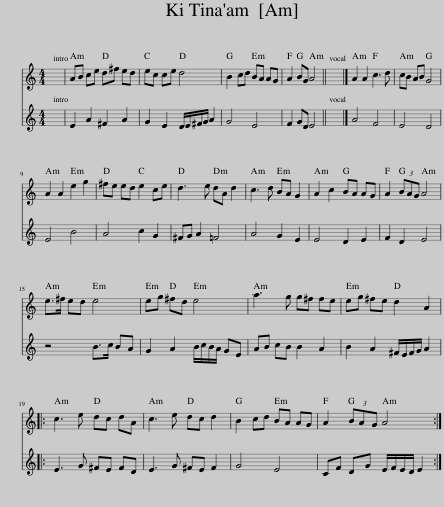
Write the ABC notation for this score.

X:1
%%score 1 2
L:1/8
M:4/4
I:linebreak $
K:C
V:1 treble
V:2 treble
V:1
 x8 | AB ce d^f ed | ec ce d4 | B2 cd BA AG | A2 BG A4 || %5
 x8 |] A2 A2 c3 d | cB AB G4 |$ A2 A2 e2 g2 | ^fe ed e2 ce | %10
 d3 e dA d2 | c3 d BA G2 | A2 c2 BA AG | A2 (3BAG A4 |$ e>^f ed e4 | %15
 eg ^fd e4 | a3 g g^f fe | eg ^fe d2 A2 |:$ c3 e dc dA | c3 e dc d2 | %20
 B2 cd BA AG | A2 (3BAG A4 :| %22
V:2
 x8 | E2 A2 ^F2 A2 | G2 E2 D/E/^F/G/ A2 | G4 E4 | F2 GD E4 || %5
 x8 |] A4 F4 | E4 D4 |$ E4 B4 | A4 c2 G2 | %10
 ^FG A2 =F4 | A4 G2 E2 | E4 D2 E2 | F2 D2 E4 |$ z4 B>c BA | %15
 G2 A2 B/c/B/A/ GE | AB cB B2 A2 | B2 A2 ^F/E/F/G/ A2 |:$ E3 G ^FE FD | E3 G ^FE F2 | %20
 G4 E4 | CF DG E/F/E/D/ E2 :| %22
